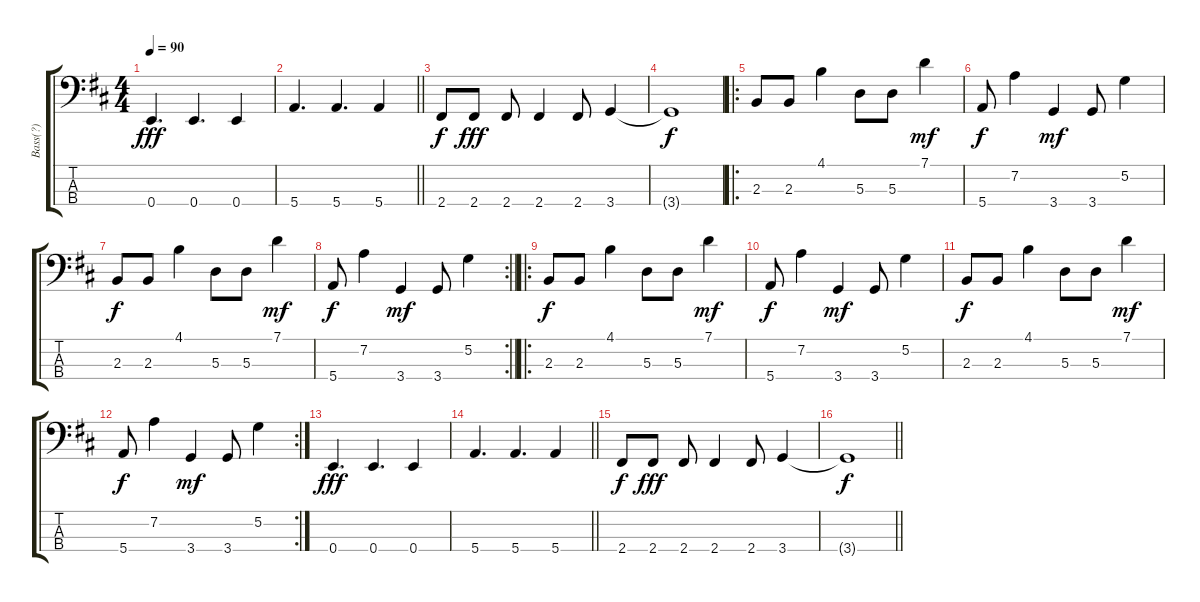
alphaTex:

\track ("Bass(?)" "Bass(?)") {instrument electricbassfinger}
\staff {score tabs}
\tuning (G2 D2 A1 E1) {hide}
\ts (4 4)
\tempo 90
\clef f4
\ks d
0.4.4{d dy fff} 0.4.4{d} 0.4.4 |
\barLineRight lightlight
5.4.4{d} 5.4.4{d} 5.4.4 |
2.4.8{dy f} 2.4.8{dy fff} 2.4.8 2.4.4 2.4.8 3.4.4 |
3.4{t}.1{dy f} |
\ro
2.3.8 2.3.8 4.1.4 5.3.8 5.3.8 7.1.4{dy mf} |
5.4.8{dy f} 7.2.4 3.4.4{dy mf} 3.4.8 5.2.4 |
2.3.8{dy f} 2.3.8 4.1.4 5.3.8 5.3.8 7.1.4{dy mf} |
\rc 2
\barLineRight lightlight
5.4.8{dy f} 7.2.4 3.4.4{dy mf} 3.4.8 5.2.4 |
\ro
2.3.8{dy f} 2.3.8 4.1.4 5.3.8 5.3.8 7.1.4{dy mf} |
5.4.8{dy f} 7.2.4 3.4.4{dy mf} 3.4.8 5.2.4 |
2.3.8{dy f} 2.3.8 4.1.4 5.3.8 5.3.8 7.1.4{dy mf} |
\rc 2
5.4.8{dy f} 7.2.4 3.4.4{dy mf} 3.4.8 5.2.4 |
0.4.4{d dy fff} 0.4.4{d} 0.4.4 |
\barLineRight lightlight
5.4.4{d} 5.4.4{d} 5.4.4 |
2.4.8{dy f} 2.4.8{dy fff} 2.4.8 2.4.4 2.4.8 3.4.4 |
\barLineRight lightlight
3.4{t}.1{dy f}
